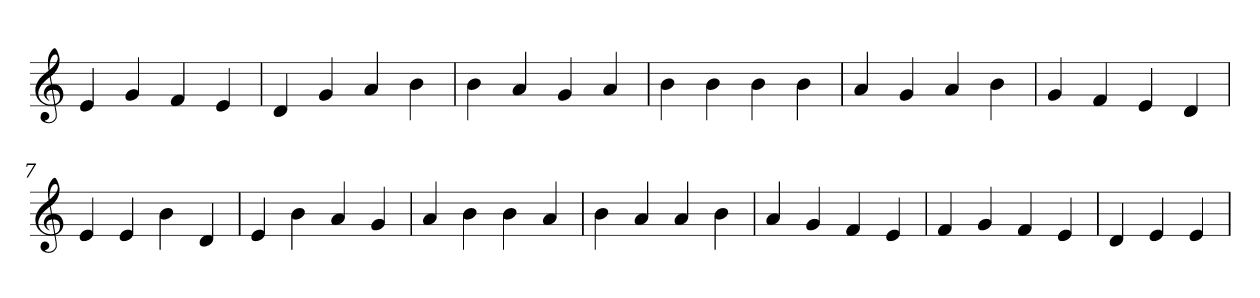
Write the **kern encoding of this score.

**kern
*part1
*staff1
*clefG2
=1
4e
4g
4f
4e
=2
4d
4g
4a
4b
=3
4b
4a
4g
4a
=4
4b
4b
4b
4b
=5
4a
4g
4a
4b
=6
4g
4f
4e
4d
=7
4e
4e
4b
4d
=8
4e
4b
4a
4g
=9
4a
4b
4b
4a
=10
4b
4a
4a
4b
=11
4a
4g
4f
4e
=12
4f
4g
4f
4e
=13
4d
4e
4e
=
*-
